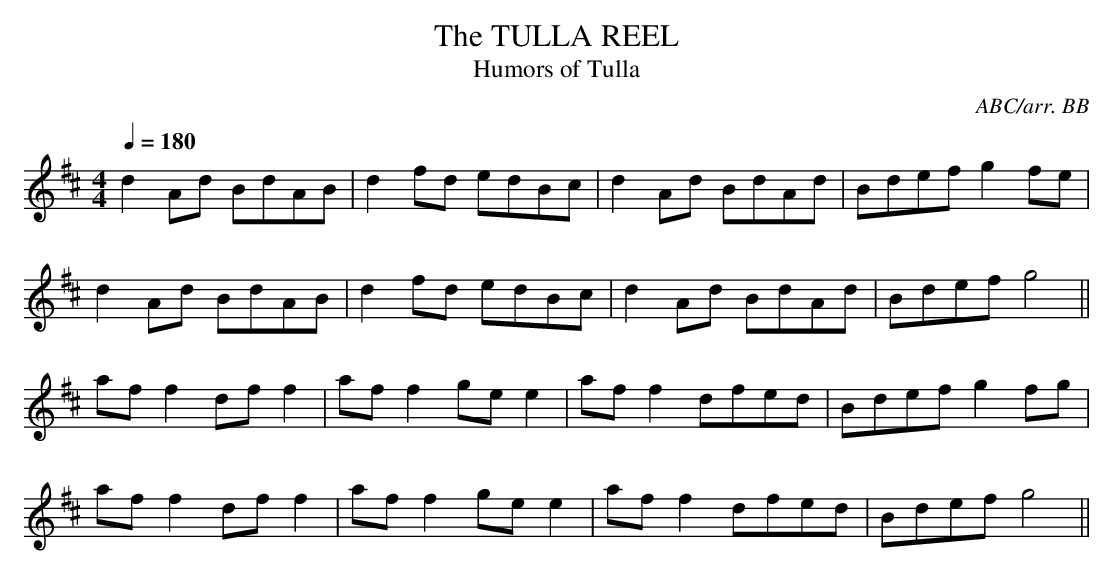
X:1
T:TULLA REEL, The
T:Humors of Tulla
C:ABC/arr. BB
M:4/4
L:1/8
Q:1/4=180
K:D
d2 Ad BdAB|d2 fd edBc|d2 Ad BdAd|Bdef g2 fe|
d2 Ad BdAB|d2 fd edBc|d2 Ad BdAd|Bdef g4 ||
af f2 df f2|af f2 ge e2|af f2 dfed|Bdef g2 fg|
af f2 df f2|af f2 ge e2|af f2 dfed|Bdef g4||
